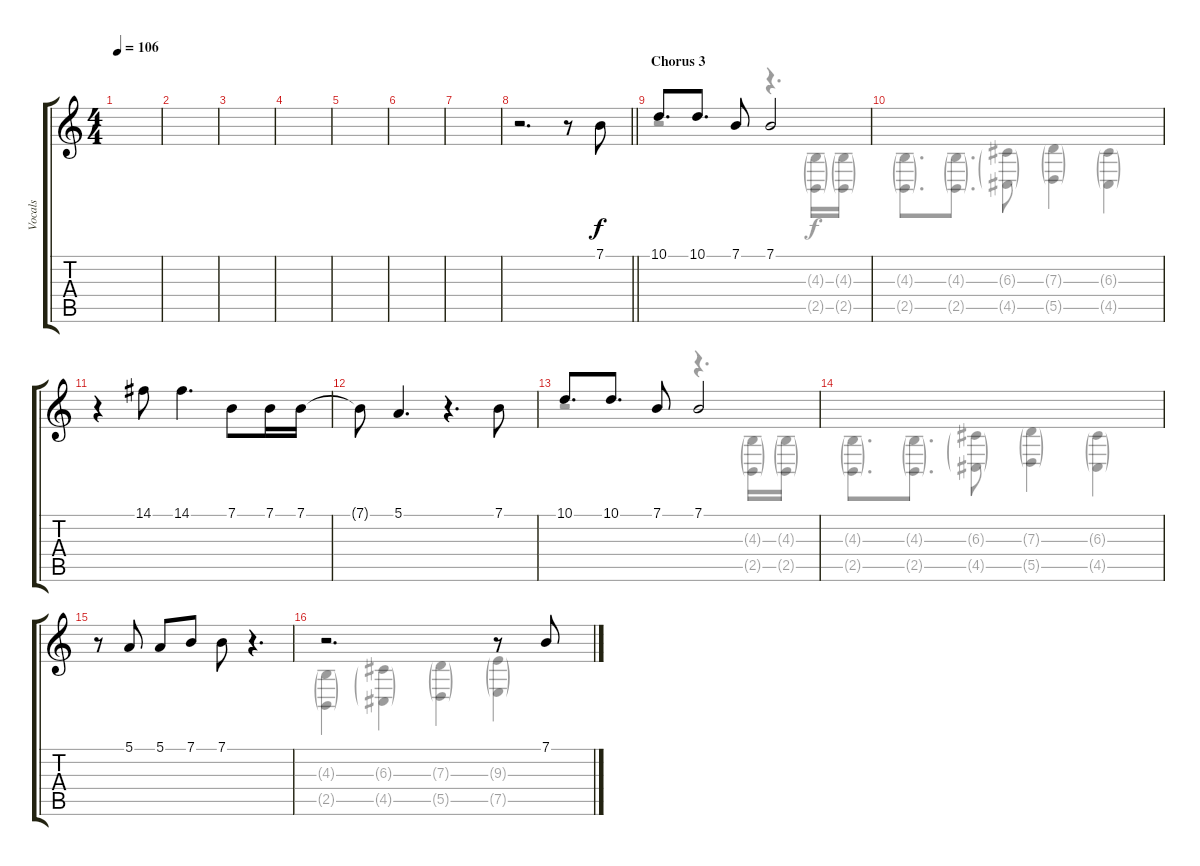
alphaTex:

\track ("Vocals" "Vocals") {instrument lead1square}
\staff {score tabs}
\tuning (E4 B3 G3 D3 A2 E2) {hide}
\voice
\ts (4 4)
\tempo 106
\clef g2
\ks c
|
|
|
|
|
|
|
\barLineRight lightlight
r.2{d} r.8 7.1.8 |
\section ("" "Chorus 3")
10.1.8{d} 10.1.8{d} 7.1.8 7.1.2 |
|
r.4 14.1.8 14.1.4{d} 7.1.8 7.1.16 7.1.16 |
7.1{t}.8 5.1.4{d} r.4{d} 7.1.8 |
10.1.8{d} 10.1.8{d} 7.1.8 7.1.2 |
|
r.8 5.1.8 5.1.8 7.1.8 7.1.8 r.4{d} |
r.2{d} r.8 7.1.8
\voice
\clef g2
\ottava regular
\simile none
\ks c
|
|
|
|
|
|
|
\barLineRight lightlight
|
r.2 r.4{d} (4.3{g} 2.5{g}).16 (4.3{g} 2.5{g}).16 |
(4.3{g} 2.5{g}).8{d} (4.3{g} 2.5{g}).8{d} (6.3{g} 4.5{g}).8 (7.3{g} 5.5{g}).4 (6.3{g} 4.5{g}).4 |
|
|
r.2 r.4{d} (4.3{g} 2.5{g}).16 (4.3{g} 2.5{g}).16 |
(4.3{g} 2.5{g}).8{d} (4.3{g} 2.5{g}).8{d} (6.3{g} 4.5{g}).8 (7.3{g} 5.5{g}).4 (6.3{g} 4.5{g}).4 |
|
(4.3{g} 2.5{g}).4 (6.3{g} 4.5{g}).4 (7.3{g} 5.5{g}).4 (9.3{g} 7.5{g}).4
